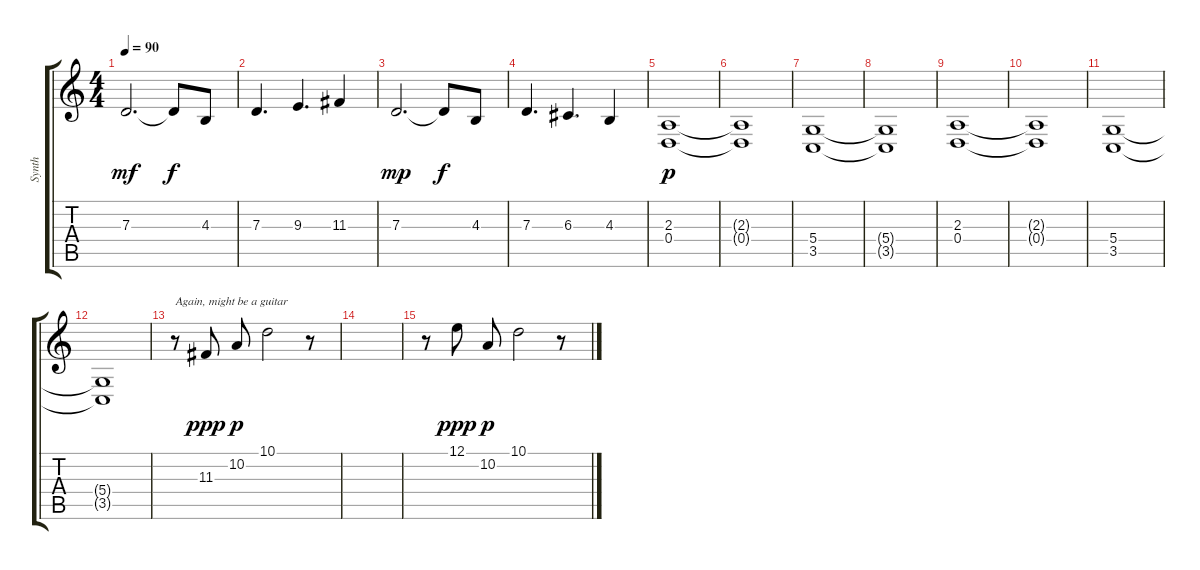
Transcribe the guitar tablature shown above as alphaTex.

\track ("Synth" "Synth") {instrument pad2warm}
\staff {score tabs}
\tuning (E4 B3 G3 D3 A2 E2) {hide}
\ts (4 4)
\tempo 90
\clef g2
\ks c
7.3.2{d dy mf} 7.3{t}.8{dy f} 4.3.8 |
7.3.4{d} 9.3.4{d} 11.3.4 |
7.3.2{d dy mp} 7.3{t}.8{dy f} 4.3.8 |
7.3.4{d} 6.3.4{d} 4.3.4 |
(2.3 0.4).1{dy p} |
(2.3{t} 0.4{t}).1 |
(5.4 3.5).1 |
(5.4{t} 3.5{t}).1 |
(2.3 0.4).1 |
(2.3{t} 0.4{t}).1 |
(5.4 3.5).1 |
(5.4{t} 3.5{t}).1 |
r.8{txt "Again, might be a guitar" instrument pad3polysynth} 11.3.8{dy ppp} 10.2.8{dy p} 10.1.2 r.8 |
|
r.8 12.1.8{dy ppp} 10.2.8{dy p} 10.1.2 r.8
